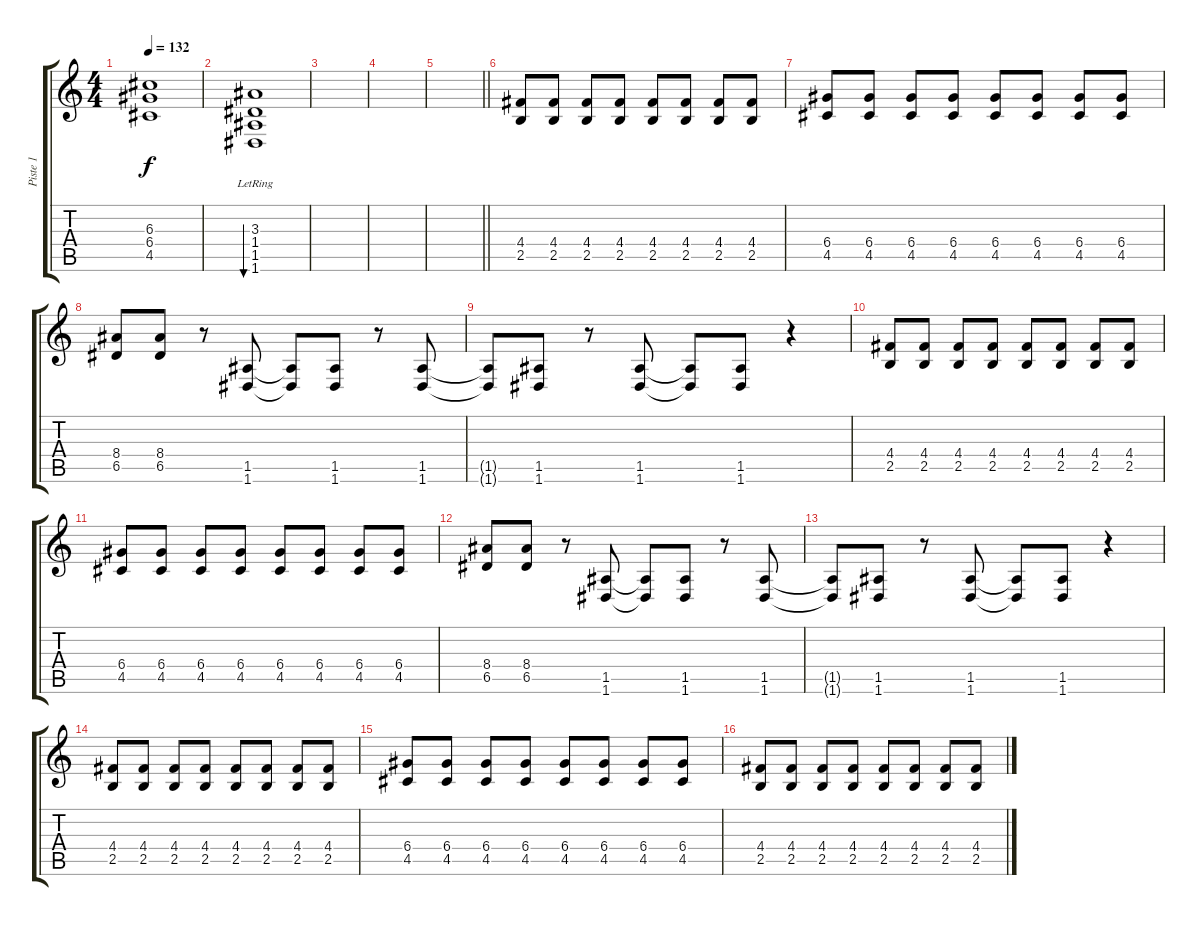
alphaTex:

\track ("Piste 1" "Piste 1") {instrument distortionguitar}
\staff {score tabs}
\tuning (E4 B3 G3 D3 A2 D2) {hide}
\ts (4 4)
\tempo 132
\clef g2
\ks c
(6.3{t} 6.4{t} 4.5{t}).1{dy f} |
(3.3{lr} 1.4{lr} 1.5{lr} 1.6{lr}).1{bu 480} |
|
|
\barLineRight lightlight
|
(4.4 2.5).8{instrument distortionguitar} (4.4 2.5).8 (4.4 2.5).8 (4.4 2.5).8 (4.4 2.5).8 (4.4 2.5).8 (4.4 2.5).8 (4.4 2.5).8 |
(6.4 4.5).8 (6.4 4.5).8 (6.4 4.5).8 (6.4 4.5).8 (6.4 4.5).8 (6.4 4.5).8 (6.4 4.5).8 (6.4 4.5).8 |
(8.4 6.5).8 (8.4 6.5).8 r.8 (1.5 1.6).8 (1.5{t} 1.6{t}).8 (1.5 1.6).8 r.8 (1.5 1.6).8 |
(1.5{t} 1.6{t}).8 (1.5 1.6).8 r.8 (1.5 1.6).8 (1.5{t} 1.6{t}).8 (1.5 1.6).8 r.4 |
(4.4 2.5).8 (4.4 2.5).8 (4.4 2.5).8 (4.4 2.5).8 (4.4 2.5).8 (4.4 2.5).8 (4.4 2.5).8 (4.4 2.5).8 |
(6.4 4.5).8 (6.4 4.5).8 (6.4 4.5).8 (6.4 4.5).8 (6.4 4.5).8 (6.4 4.5).8 (6.4 4.5).8 (6.4 4.5).8 |
(8.4 6.5).8 (8.4 6.5).8 r.8 (1.5 1.6).8 (1.5{t} 1.6{t}).8 (1.5 1.6).8 r.8 (1.5 1.6).8 |
(1.5{t} 1.6{t}).8 (1.5 1.6).8 r.8 (1.5 1.6).8 (1.5{t} 1.6{t}).8 (1.5 1.6).8 r.4 |
(4.4 2.5).8 (4.4 2.5).8 (4.4 2.5).8 (4.4 2.5).8 (4.4 2.5).8 (4.4 2.5).8 (4.4 2.5).8 (4.4 2.5).8 |
(6.4 4.5).8 (6.4 4.5).8 (6.4 4.5).8 (6.4 4.5).8 (6.4 4.5).8 (6.4 4.5).8 (6.4 4.5).8 (6.4 4.5).8 |
(4.4 2.5).8 (4.4 2.5).8 (4.4 2.5).8 (4.4 2.5).8 (4.4 2.5).8 (4.4 2.5).8 (4.4 2.5).8 (4.4 2.5).8
